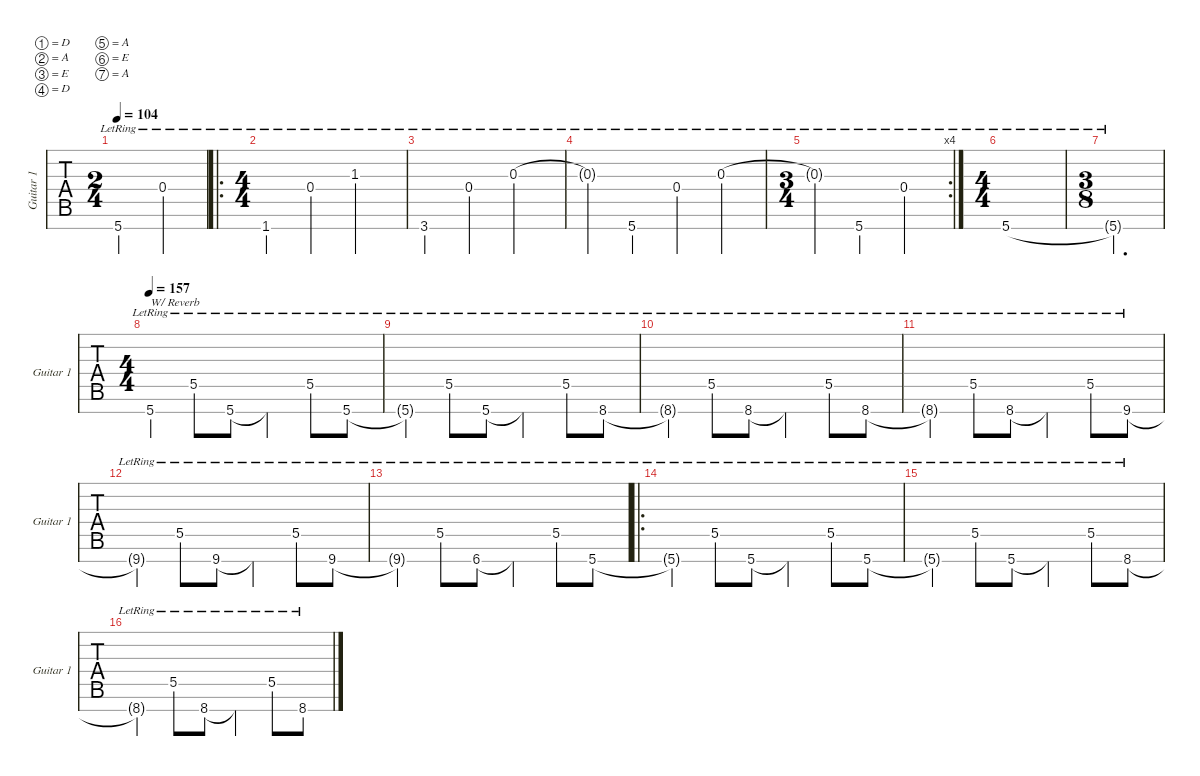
\defaultSystemsLayout 4
\hideDynamics
\bracketExtendMode nobrackets
\singleTrackTrackNamePolicy allsystems
\multiTrackTrackNamePolicy allsystems
\firstSystemTrackNameMode fullname
\otherSystemsTrackNameMode fullname
\otherSystemsTrackNameOrientation horizontal
\track ("Guitar 1" "Guitar 1") {instrument overdrivenguitar}
\staff {tabs}
\tuning (D4 A3 E3 D3 A2 E2 A1)
\ts (2 4)
\tempo 104
\clef g2
\ks c
5.7{lr}.4{dy mf} 0.4{lr}.4 |
\ro
\ts (4 4)
1.7{lr}.4 0.4{lr}.4 1.3{lr}.2 |
3.7{lr}.4 0.4{lr}.4 0.3{lr}.2 |
0.3{lr t}.4 5.7{lr}.4 0.4{lr}.4 0.3{lr}.4 |
\rc 4
\ts (3 4)
0.3{lr t}.4 5.7{lr}.4 0.4{lr}.4 |
\ts (4 4)
5.7{lr}.1 |
\ts (3 8)
5.7{lr t}.4{d} |
\ts (4 4)
\tempo 157
5.7{lr}.4{txt "W/ Reverb"} 5.5{lr}.8 5.7{lr}.8 5.7{lr t}.4 5.5{lr}.8 5.7{lr}.8 |
5.7{lr t}.4 5.5{lr}.8 5.7{lr}.8 5.7{lr t}.4 5.5{lr}.8 8.7{lr}.8 |
8.7{lr t}.4 5.5{lr}.8 8.7{lr}.8 8.7{lr t}.4 5.5{lr}.8 8.7{lr}.8 |
8.7{lr t}.4 5.5{lr}.8 8.7{lr}.8 8.7{lr t}.4 5.5{lr}.8 9.7{lr}.8 |
9.7{lr t}.4 5.5{lr}.8 9.7{lr}.8 9.7{lr t}.4 5.5{lr}.8 9.7{lr}.8 |
9.7{lr t}.4 5.5{lr}.8 6.7{lr}.8 6.7{lr t}.4 5.5{lr}.8 5.7{lr}.8 |
\ro
5.7{lr t}.4 5.5{lr}.8 5.7{lr}.8 5.7{lr t}.4 5.5{lr}.8 5.7{lr}.8 |
5.7{lr t}.4 5.5{lr}.8 5.7{lr}.8 5.7{lr t}.4 5.5{lr}.8 8.7{lr}.8 |
8.7{lr t}.4 5.5{lr}.8 8.7{lr}.8 8.7{lr t}.4 5.5{lr}.8 8.7{lr}.8
